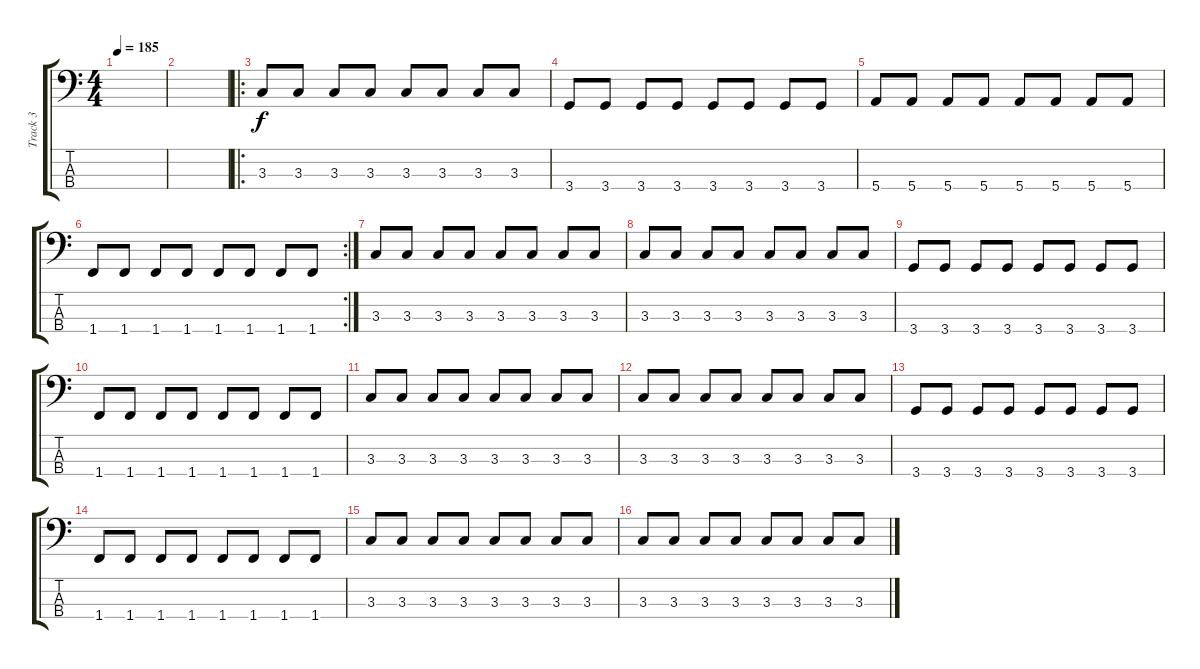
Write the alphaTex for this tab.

\track ("Track 3" "Track 3") {instrument electricbasspick}
\staff {score tabs}
\tuning (G2 D2 A1 E1) {hide}
\ts (4 4)
\tempo 185
\clef f4
\ks c
|
|
\ro
3.3.8 3.3.8 3.3.8 3.3.8 3.3.8 3.3.8 3.3.8 3.3.8 |
3.4.8 3.4.8 3.4.8 3.4.8 3.4.8 3.4.8 3.4.8 3.4.8 |
5.4.8 5.4.8 5.4.8 5.4.8 5.4.8 5.4.8 5.4.8 5.4.8 |
\rc 2
1.4.8 1.4.8 1.4.8 1.4.8 1.4.8 1.4.8 1.4.8 1.4.8 |
3.3.8 3.3.8 3.3.8 3.3.8 3.3.8 3.3.8 3.3.8 3.3.8 |
3.3.8 3.3.8 3.3.8 3.3.8 3.3.8 3.3.8 3.3.8 3.3.8 |
3.4.8 3.4.8 3.4.8 3.4.8 3.4.8 3.4.8 3.4.8 3.4.8 |
1.4.8 1.4.8 1.4.8 1.4.8 1.4.8 1.4.8 1.4.8 1.4.8 |
3.3.8 3.3.8 3.3.8 3.3.8 3.3.8 3.3.8 3.3.8 3.3.8 |
3.3.8 3.3.8 3.3.8 3.3.8 3.3.8 3.3.8 3.3.8 3.3.8 |
3.4.8 3.4.8 3.4.8 3.4.8 3.4.8 3.4.8 3.4.8 3.4.8 |
1.4.8 1.4.8 1.4.8 1.4.8 1.4.8 1.4.8 1.4.8 1.4.8 |
3.3.8 3.3.8 3.3.8 3.3.8 3.3.8 3.3.8 3.3.8 3.3.8 |
3.3.8 3.3.8 3.3.8 3.3.8 3.3.8 3.3.8 3.3.8 3.3.8
